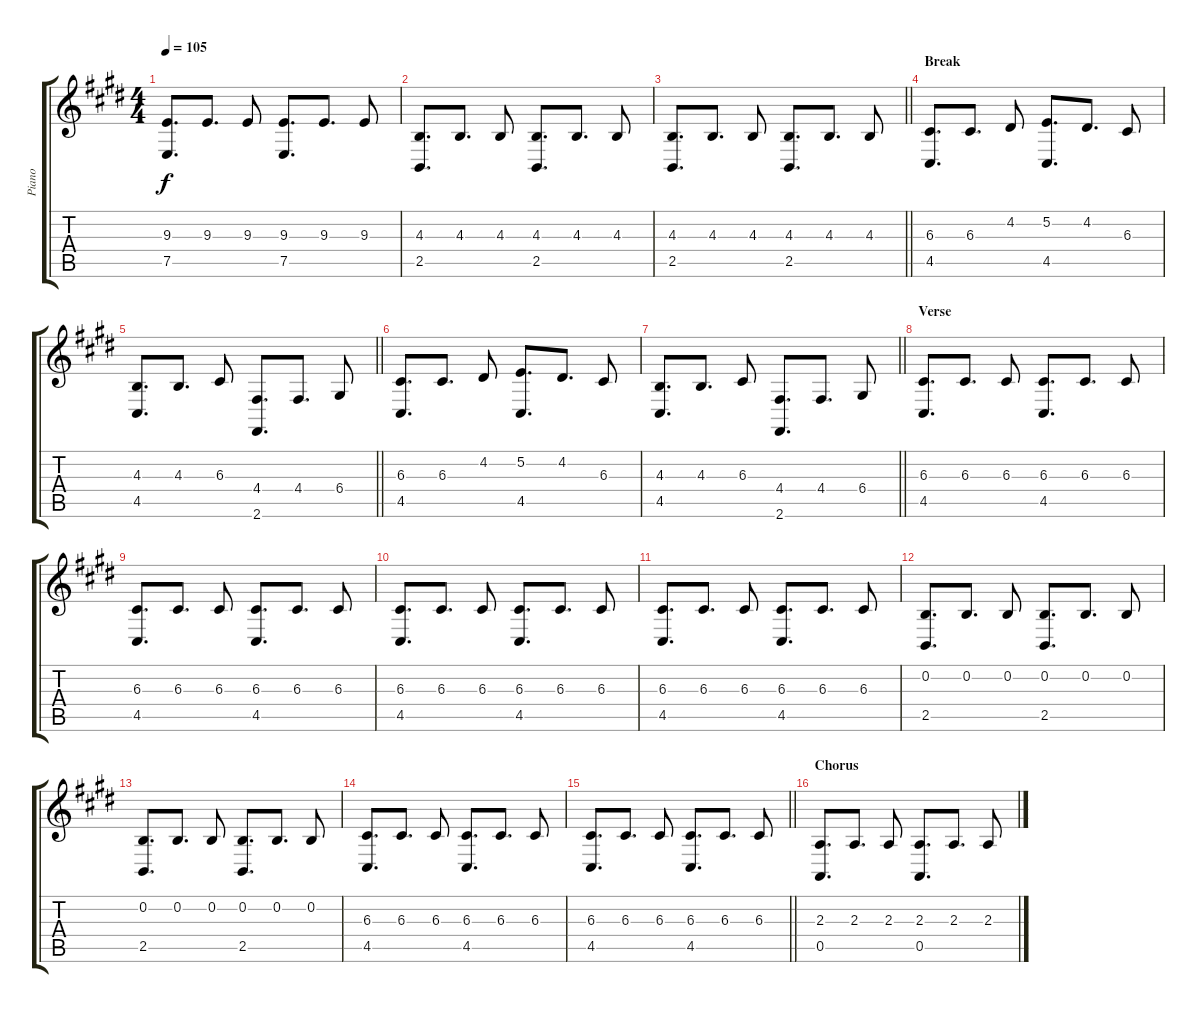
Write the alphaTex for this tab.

\track ("Piano" "Piano") {instrument electricgrandpiano}
\staff {score tabs}
\tuning (E4 B3 G3 D3 A2 E2) {hide}
\ts (4 4)
\tempo 105
\clef g2
\ks c#minor
(9.3 7.5).8{d dy f} 9.3.8{d} 9.3.8 (9.3 7.5).8{d} 9.3.8{d} 9.3.8 |
(4.3 2.5).8{d} 4.3.8{d} 4.3.8 (4.3 2.5).8{d} 4.3.8{d} 4.3.8 |
\barLineRight lightlight
(4.3 2.5).8{d} 4.3.8{d} 4.3.8 (4.3 2.5).8{d} 4.3.8{d} 4.3.8 |
\section ("" "Break")
(6.3 4.5).8{d} 6.3.8{d} 4.2.8 (5.2 4.5).8{d} 4.2.8{d} 6.3.8 |
\barLineRight lightlight
(4.3 4.5).8{d} 4.3.8{d} 6.3.8 (4.4 2.6).8{d} 4.4.8{d} 6.4.8 |
(6.3 4.5).8{d} 6.3.8{d} 4.2.8 (5.2 4.5).8{d} 4.2.8{d} 6.3.8 |
\barLineRight lightlight
(4.3 4.5).8{d} 4.3.8{d} 6.3.8 (4.4 2.6).8{d} 4.4.8{d} 6.4.8 |
\section ("" "Verse")
(6.3 4.5).8{d} 6.3.8{d} 6.3.8 (6.3 4.5).8{d} 6.3.8{d} 6.3.8 |
(6.3 4.5).8{d} 6.3.8{d} 6.3.8 (6.3 4.5).8{d} 6.3.8{d} 6.3.8 |
(6.3 4.5).8{d} 6.3.8{d} 6.3.8 (6.3 4.5).8{d} 6.3.8{d} 6.3.8 |
(6.3 4.5).8{d} 6.3.8{d} 6.3.8 (6.3 4.5).8{d} 6.3.8{d} 6.3.8 |
(0.2 2.5).8{d} 0.2.8{d} 0.2.8 (0.2 2.5).8{d} 0.2.8{d} 0.2.8 |
(0.2 2.5).8{d} 0.2.8{d} 0.2.8 (0.2 2.5).8{d} 0.2.8{d} 0.2.8 |
(6.3 4.5).8{d} 6.3.8{d} 6.3.8 (6.3 4.5).8{d} 6.3.8{d} 6.3.8 |
\barLineRight lightlight
(6.3 4.5).8{d} 6.3.8{d} 6.3.8 (6.3 4.5).8{d} 6.3.8{d} 6.3.8 |
\section ("" "Chorus")
(2.3 0.5).8{d} 2.3.8{d} 2.3.8 (2.3 0.5).8{d} 2.3.8{d} 2.3.8
